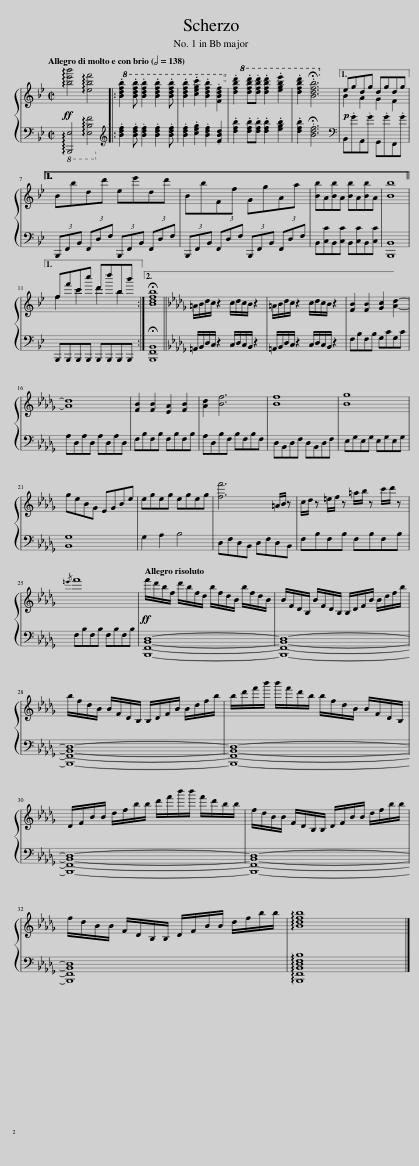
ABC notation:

X:1
%%score { ( 1 3 ) | 2 }
L:1/8
Q:1/2=138
M:2/2
I:linebreak $
K:Bb
V:1 treble
V:3 treble
V:2 bass
V:1
!ff! !arpeggio![be'b']4 !arpeggio![ebf']4 |:!8va(! .[bd'f'b']2 .[bd'f'b'] .[bd'f'b']2 .[bd'f'b']2 .[bd'f'b']!8va)! |!8va(! .[bd'f'b']2 .[c'e'g'c'']2 .[bd'f'b']2 .[fbd'f']2!8va)! |!8va(! .[d'f'b'd'']2 .[d'f'b'd''].[d'f'b'd''] .[d'f'b'd'']2 .[e'g'b'e'']2!8va)! |!8va(! .[d'f'b'd'']2 .!fermata![bd'f'b']6!8va)! |1 %5
!p! egdg dgdg ||1$ Bbdd' ee'dd' ||1 BbFf GgAa ||1 [Bb]A[Bb]A [Bb]A[Bb]A ||1 [Bb]8 ||1$ %10
 ff'c'c'' d'd''bb' :|2 !fermata![Bdfb]8 ||[K:Db] =A/B/d/c/ z2 c/d/c/B/ z2 | =A/B/d/c/ z2 c/d/c/B/ z2 | [FB]2 [FB]2 [Gc]2 [Ad]2- |$ %15
 [Ad]8 | [FB]2 [FB]2 [EA]2 [FB]2 | [Ad]2 [Bf]6 | [Bf]8 | [Bg]8 |$ %20
 geBG EGBe | egeg egeg | [ff']6 =A/B/ z | c/d/ z =e/f/ z =a/b/ z c'/d'/ z |${/=e'} f'8 | %25
!ff![Q:1/4=180] f'/d'/b/f/ d'/b/f/d/ b/f/d/B/ b/f/d/B/ | B/F/D/B,/ B/F/D/B,/ B,/D/F/B/ B/d/f/b/ |$ b/f/d/B/ B/F/D/B,/ B,/D/F/B/ B/d/f/b/ | b/d'/f'/b'/ b'/f'/d'/b/ b/f/d/B/ B/F/D/B,/ |$ D/F/B/B/ d/f/b/b/ d'/f'/b'/b'/ f'/d'/b/b/ | %30
 f/d/B/B/ F/D/B,/B,/ D/F/B/B/ d/f/b/b/ |$ f/d/B/B/ F/D/B,/B,/ D/F/B/B/ d/f/b/b/ | !arpeggio![Bdfb]8 |] %33
V:2
!8vb(! !arpeggio![B,,,,E,,]4 !arpeggio![E,,B,,F,]4!8vb)! |:[K:treble] .[Bdf]2 .[Bdf] .[Bdf]2 .[Bdf]2 .[Bdf] | .[Bdf]2 .[ceg]2 .[Bdf]2 .[FBd]2 | .[dfb]2 .[dfb].[dfb] .[dfb]2 .[egb]2 | .[dfb]2 .!fermata![Bdf]6 |1 %5
[K:bass] B,,.GA,,.G G,,.GF,,.G ||1$ (3B,,,F,,B,, (3F,,D,F, (3B,,,F,,B,, (3F,,D,F, ||1 (3B,,,F,,B,, (3F,,D,F, (3B,,,F,,B,, (3F,,D,F, ||1 B,,[C,C]B,,[C,C] B,,[C,C]B,,[C,C] ||1 [B,,,B,,]8 ||1$ %10
 B,,,B,,,B,,,B,,, B,,,B,,,B,,,B,,, :|2 !fermata![B,,,F,,B,,]8 ||[K:Db] =A,,/B,,/D,/C,/ z2 C,/D,/C,/B,,/ z2 | =A,,/B,,/D,/C,/ z2 C,/D,/C,/B,,/ z2 | F,B,F,B, G,CG,C |$ %15
 A,D,A,D, A,D,A,D, | F,B,F,B, F,B,F,B, | A,D,B,F, B,F,B,F, | D,B,,D,F, D,B,,D,F, | E,G,E,G, E,G,E,G, |$ %20
 [B,,G,]8 | G,2 A,2 B,4 | D,F,D,B,, D,F,D,B,, | F,B,F,B, F,B,F,B, |$ F,B,F,B, F,B,F,B, | %25
 [B,,,F,,B,,D,]8- | [B,,,F,,B,,D,]8- |$ [B,,,F,,B,,D,]8- | [B,,,F,,B,,D,]8- |$ [B,,,F,,B,,D,]8- | %30
 [B,,,F,,B,,D,]8- |$ [B,,,F,,B,,D,]8 | !arpeggio![B,,,F,,B,,D,F,B,]8 |] %33
V:3
 x8 |:!8va(! x8!8va)! |!8va(! x8!8va)! |!8va(! x8!8va)! |!8va(! x8!8va)! |1 %5
 B2 A2 G2 F2 ||1$ x8 ||1 x8 ||1 x8 ||1 x8 ||1$ %10
 f2 c'2 d'2 b2 :|2 x8 ||[K:Db] x8 | x8 | x8 |$ %15
 x8 | x8 | x8 | x8 | x8 |$ %20
 x8 | x8 | x8 | x8 |$ x8 | %25
 x8 | x8 |$ x8 | x8 |$ x8 | %30
 x8 |$ x8 | x8 |] %33
